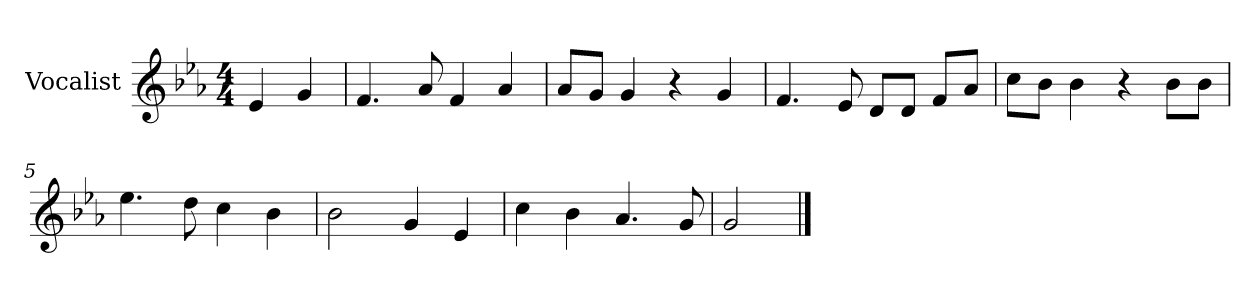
**kern
*part1
*staff1
*I"Vocalist
*k[b-e-a-]
*E-:
*M4/4
=
4e-
4g
=1
4.f
8a-
4f
4a-
=2
8a-L
8gJ
4g
4r
4g
=3
4.f
8e-
8dL
8dJ
8fL
8a-J
=4
8ccL
8b-J
4b-
4r
8b-L
8b-J
=5
4.ee-
8dd
4cc
4b-
=6
2b-
4g
4e-
=7
4cc
4b-
4.a-
8g
=8
2g
==
*-
